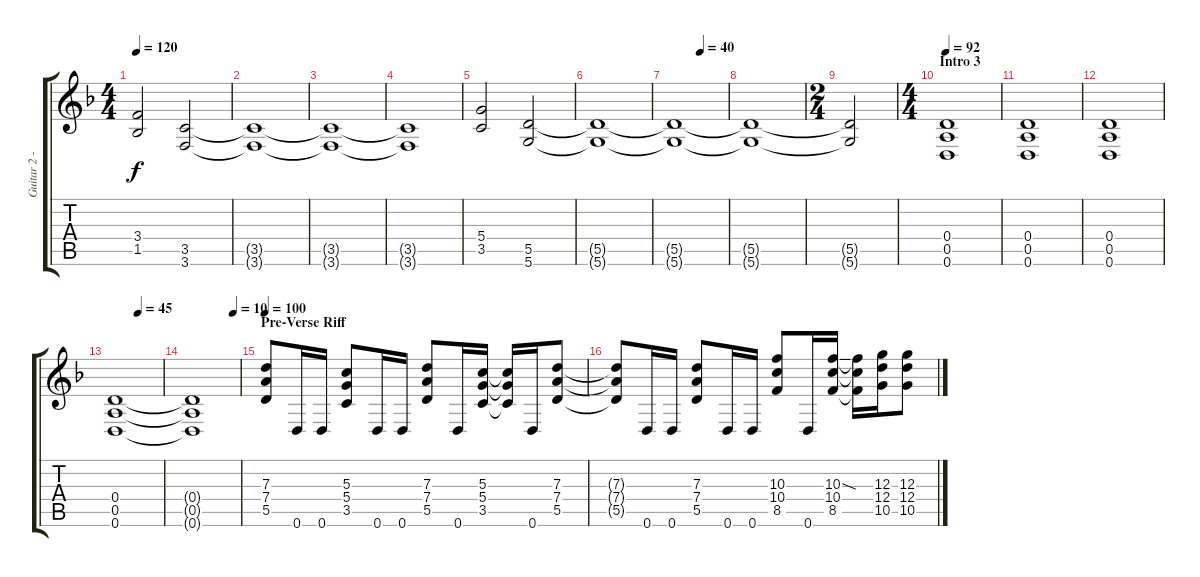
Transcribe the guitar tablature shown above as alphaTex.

\track ("Guitar 2 - Chris Caffery" "Guitar 2 -") {instrument distortionguitar}
\staff {score tabs}
\tuning (E4 B3 G3 D3 A2 D2) {hide}
\ts (4 4)
\tempo 120
\clef g2
\ks f
(3.4 1.5).2{dy f} (3.5 3.6).2 |
(3.5{t} 3.6{t}).1 |
(3.5{t} 3.6{t}).1 |
(3.5{t} 3.6{t}).1 |
(5.4 3.5).2 (5.5 5.6).2 |
(5.5{t} 5.6{t}).1 |
\tempo (40 0.5)
(5.5{t} 5.6{t}).1 |
(5.5{t} 5.6{t}).1 |
\ts (2 4)
(5.5{t} 5.6{t}).2 |
\ts (4 4)
\section ("" "Intro 3")
\tempo 92
(0.4 0.5 0.6).1 |
(0.4 0.5 0.6).1 |
(0.4 0.5 0.6).1 |
\tempo (45 0.5)
(0.4 0.5 0.6).1 |
\tempo (10 0.875)
(0.4{t} 0.5{t} 0.6{t}).1 |
\section ("" "Pre-Verse Riff")
\tempo 100
(7.3 7.4 5.5).8 0.6.16 0.6.16 (5.3 5.4 3.5).8 0.6.16 0.6.16 (7.3 7.4 5.5).8 0.6.16 (5.3 5.4 3.5).16 (5.3{t} 5.4{t} 3.5{t}).16 0.6.16 (7.3 7.4 5.5).8 |
(7.3{t} 7.4{t} 5.5{t}).8 0.6.16 0.6.16 (7.3 7.4 5.5).8 0.6.16 0.6.16 (10.3 10.4 8.5).8 0.6.16 (10.3{ss} 10.4 8.5).16 (10.3{t} 10.4{t} 8.5{t}).16 (12.3 12.4 10.5).16 (12.3{ss} 12.4 10.5).8
